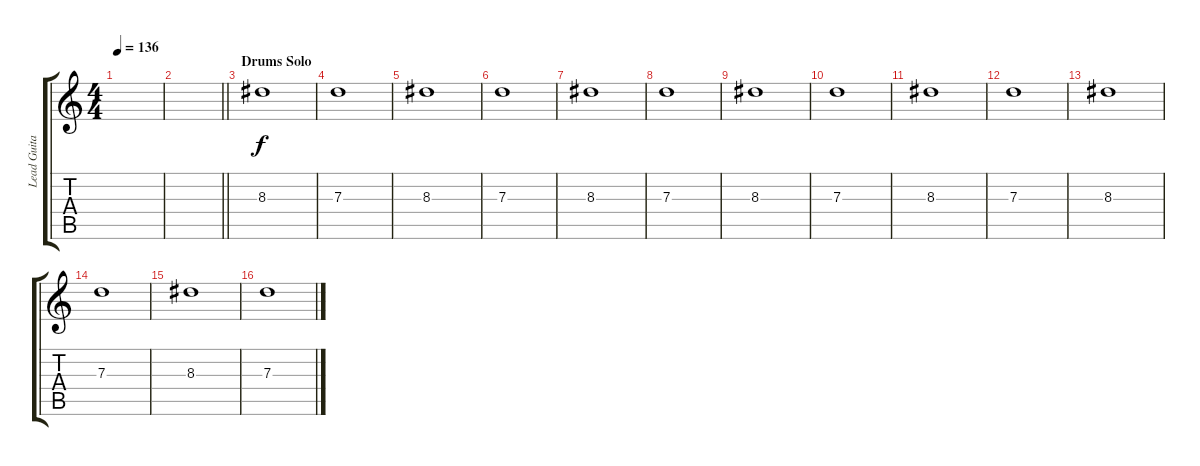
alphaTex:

\track ("Lead Guitar" "Lead Guita") {instrument distortionguitar}
\staff {score tabs}
\tuning (E4 B3 G3 D3 A2 E2) {hide}
\ts (4 4)
\tempo 136
\clef g2
\ks c
|
\barLineRight lightlight
|
\section ("" "Drums Solo")
8.3.1{volume 13} |
7.3.1 |
8.3.1 |
7.3.1 |
8.3.1 |
7.3.1 |
8.3.1 |
7.3.1 |
8.3.1 |
7.3.1 |
8.3.1 |
7.3.1 |
8.3.1 |
7.3.1
